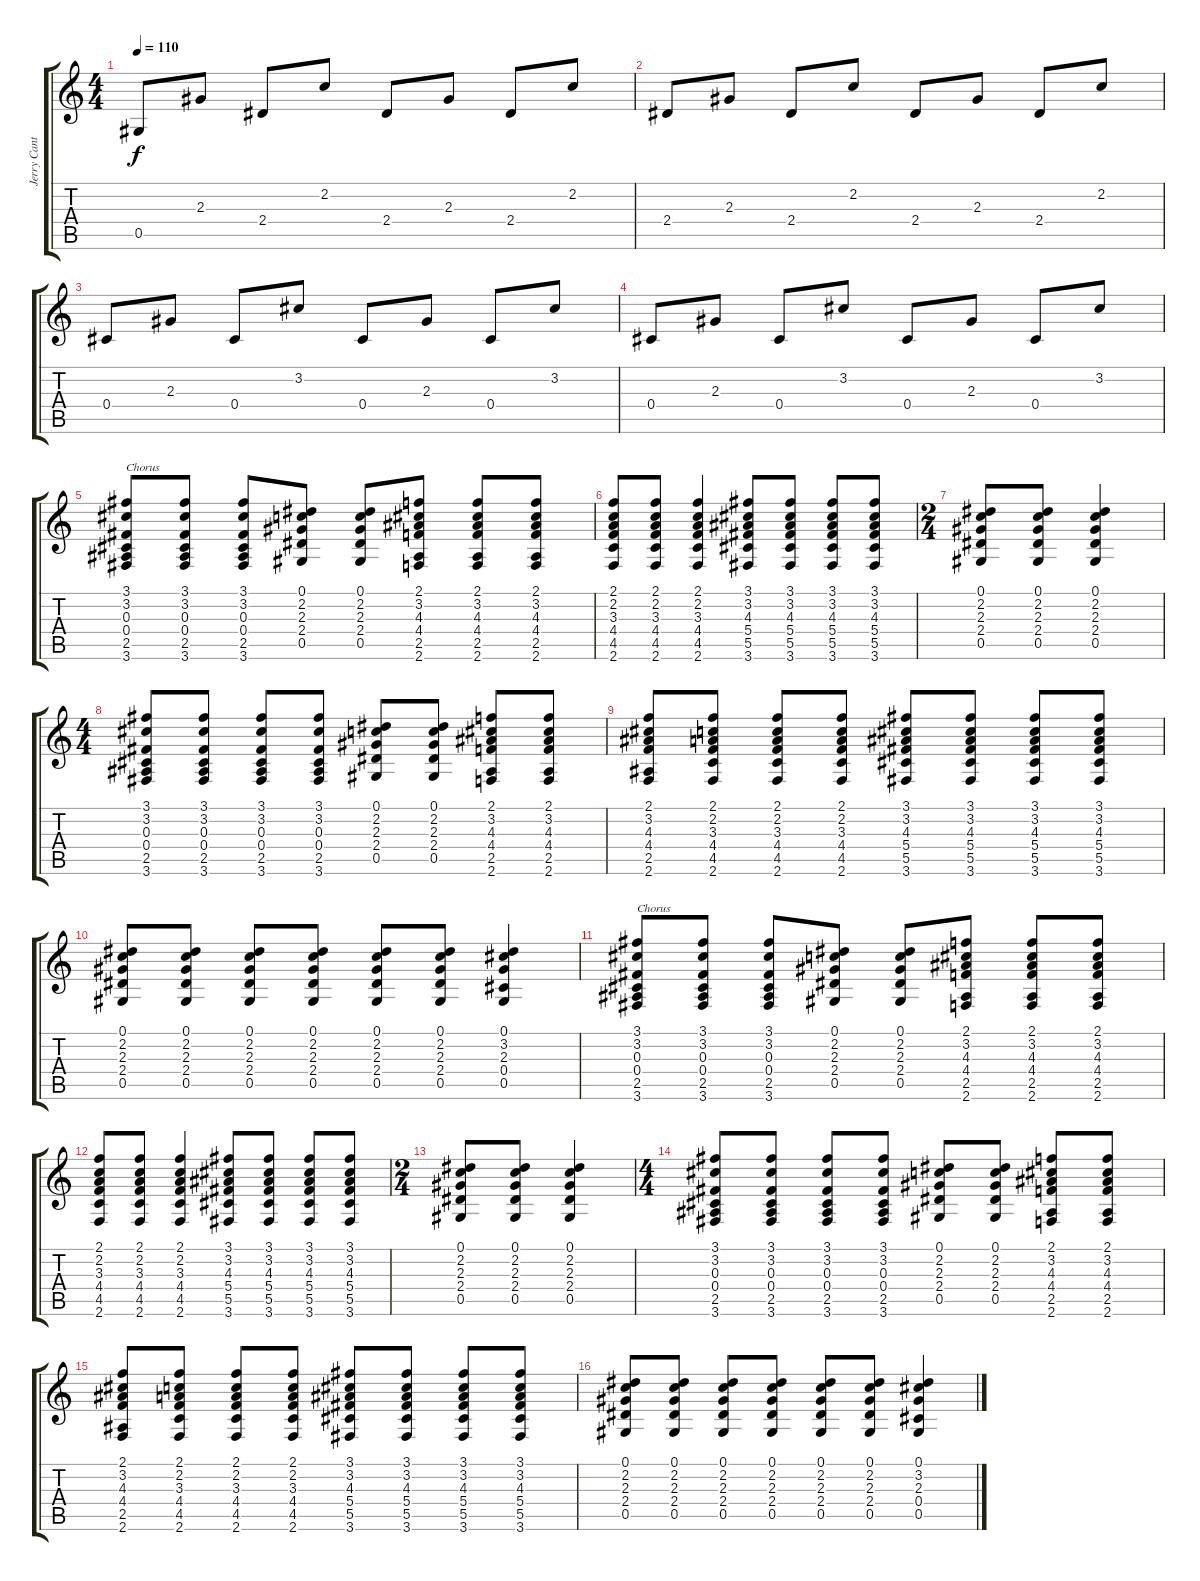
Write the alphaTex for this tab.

\track ("Jerry Cantrell" "Jerry Cant") {instrument acousticguitarnylon}
\staff {score tabs}
\tuning (Eb4 Bb3 Gb3 Db3 Ab2 Eb2) {hide}
\ts (4 4)
\tempo 110
\clef g2
\ks c
0.5.8{dy f} 2.3.8 2.4.8 2.2.8 2.4.8 2.3.8 2.4.8 2.2.8 |
2.4.8 2.3.8 2.4.8 2.2.8 2.4.8 2.3.8 2.4.8 2.2.8 |
0.4.8 2.3.8 0.4.8 3.2.8 0.4.8 2.3.8 0.4.8 3.2.8 |
0.4.8 2.3.8 0.4.8 3.2.8 0.4.8 2.3.8 0.4.8 3.2.8 |
(3.1 3.2 0.3 0.4 2.5 3.6).8{txt "Chorus"} (3.1 3.2 0.3 0.4 2.5 3.6).8 (3.1 3.2 0.3 0.4 2.5 3.6).8 (0.1 2.2 2.3 2.4 0.5).8 (0.1 2.2 2.3 2.4 0.5).8 (2.1 3.2 4.3 4.4 2.5 2.6).8 (2.1 3.2 4.3 4.4 2.5 2.6).8 (2.1 3.2 4.3 4.4 2.5 2.6).8 |
(2.1 2.2 3.3 4.4 4.5 2.6).8 (2.1 2.2 3.3 4.4 4.5 2.6).8 (2.1 2.2 3.3 4.4 4.5 2.6).4 (3.1 3.2 4.3 5.4 5.5 3.6).8 (3.1 3.2 4.3 5.4 5.5 3.6).8 (3.1 3.2 4.3 5.4 5.5 3.6).8 (3.1 3.2 4.3 5.4 5.5 3.6).8 |
\ts (2 4)
(0.1 2.2 2.3 2.4 0.5).8 (0.1 2.2 2.3 2.4 0.5).8 (0.1 2.2 2.3 2.4 0.5).4 |
\ts (4 4)
(3.1 3.2 0.3 0.4 2.5 3.6).8 (3.1 3.2 0.3 0.4 2.5 3.6).8 (3.1 3.2 0.3 0.4 2.5 3.6).8 (3.1 3.2 0.3 0.4 2.5 3.6).8 (0.1 2.2 2.3 2.4 0.5).8 (0.1 2.2 2.3 2.4 0.5).8 (2.1 3.2 4.3 4.4 2.5 2.6).8 (2.1 3.2 4.3 4.4 2.5 2.6).8 |
(2.1 3.2 4.3 4.4 2.5 2.6).8 (2.1 2.2 3.3 4.4 4.5 2.6).8 (2.1 2.2 3.3 4.4 4.5 2.6).8 (2.1 2.2 3.3 4.4 4.5 2.6).8 (3.1 3.2 4.3 5.4 5.5 3.6).8 (3.1 3.2 4.3 5.4 5.5 3.6).8 (3.1 3.2 4.3 5.4 5.5 3.6).8 (3.1 3.2 4.3 5.4 5.5 3.6).8 |
(0.1 2.2 2.3 2.4 0.5).8 (0.1 2.2 2.3 2.4 0.5).8 (0.1 2.2 2.3 2.4 0.5).8 (0.1 2.2 2.3 2.4 0.5).8 (0.1 2.2 2.3 2.4 0.5).8 (0.1 2.2 2.3 2.4 0.5).8 (0.1 3.2 2.3 0.4 0.5).4 |
(3.1 3.2 0.3 0.4 2.5 3.6).8{txt "Chorus"} (3.1 3.2 0.3 0.4 2.5 3.6).8 (3.1 3.2 0.3 0.4 2.5 3.6).8 (0.1 2.2 2.3 2.4 0.5).8 (0.1 2.2 2.3 2.4 0.5).8 (2.1 3.2 4.3 4.4 2.5 2.6).8 (2.1 3.2 4.3 4.4 2.5 2.6).8 (2.1 3.2 4.3 4.4 2.5 2.6).8 |
(2.1 2.2 3.3 4.4 4.5 2.6).8 (2.1 2.2 3.3 4.4 4.5 2.6).8 (2.1 2.2 3.3 4.4 4.5 2.6).4 (3.1 3.2 4.3 5.4 5.5 3.6).8 (3.1 3.2 4.3 5.4 5.5 3.6).8 (3.1 3.2 4.3 5.4 5.5 3.6).8 (3.1 3.2 4.3 5.4 5.5 3.6).8 |
\ts (2 4)
(0.1 2.2 2.3 2.4 0.5).8 (0.1 2.2 2.3 2.4 0.5).8 (0.1 2.2 2.3 2.4 0.5).4 |
\ts (4 4)
(3.1 3.2 0.3 0.4 2.5 3.6).8 (3.1 3.2 0.3 0.4 2.5 3.6).8 (3.1 3.2 0.3 0.4 2.5 3.6).8 (3.1 3.2 0.3 0.4 2.5 3.6).8 (0.1 2.2 2.3 2.4 0.5).8 (0.1 2.2 2.3 2.4 0.5).8 (2.1 3.2 4.3 4.4 2.5 2.6).8 (2.1 3.2 4.3 4.4 2.5 2.6).8 |
(2.1 3.2 4.3 4.4 2.5 2.6).8 (2.1 2.2 3.3 4.4 4.5 2.6).8 (2.1 2.2 3.3 4.4 4.5 2.6).8 (2.1 2.2 3.3 4.4 4.5 2.6).8 (3.1 3.2 4.3 5.4 5.5 3.6).8 (3.1 3.2 4.3 5.4 5.5 3.6).8 (3.1 3.2 4.3 5.4 5.5 3.6).8 (3.1 3.2 4.3 5.4 5.5 3.6).8 |
(0.1 2.2 2.3 2.4 0.5).8 (0.1 2.2 2.3 2.4 0.5).8 (0.1 2.2 2.3 2.4 0.5).8 (0.1 2.2 2.3 2.4 0.5).8 (0.1 2.2 2.3 2.4 0.5).8 (0.1 2.2 2.3 2.4 0.5).8 (0.1 3.2 2.3 0.4 0.5).4
